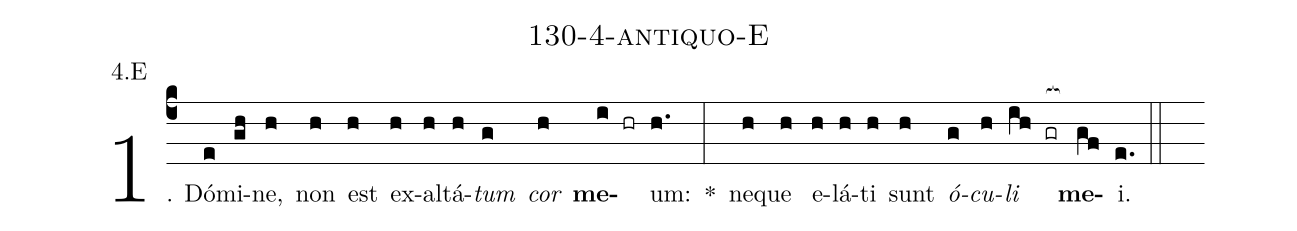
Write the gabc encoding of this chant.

name: 130-4-antiquo-E;
annotation: 4.E;
%%
(c4)1. Dó(e)mi(gh)ne,(h) non(h) est(h) ex(h)al(h)tá(h)<i>tum</i>(g) <i>cor</i>(h) <b>me</b>(i hr)um:(h.) *(:) ne(h)que(h) e(h)lá(h)ti(h) sunt(h) <i>ó</i>(g)<i>cu</i>(h)<i>li</i>(ih gr[ocb:1{]) <b>me</b>(gf[ocb:0}])i.(e.) (::)
